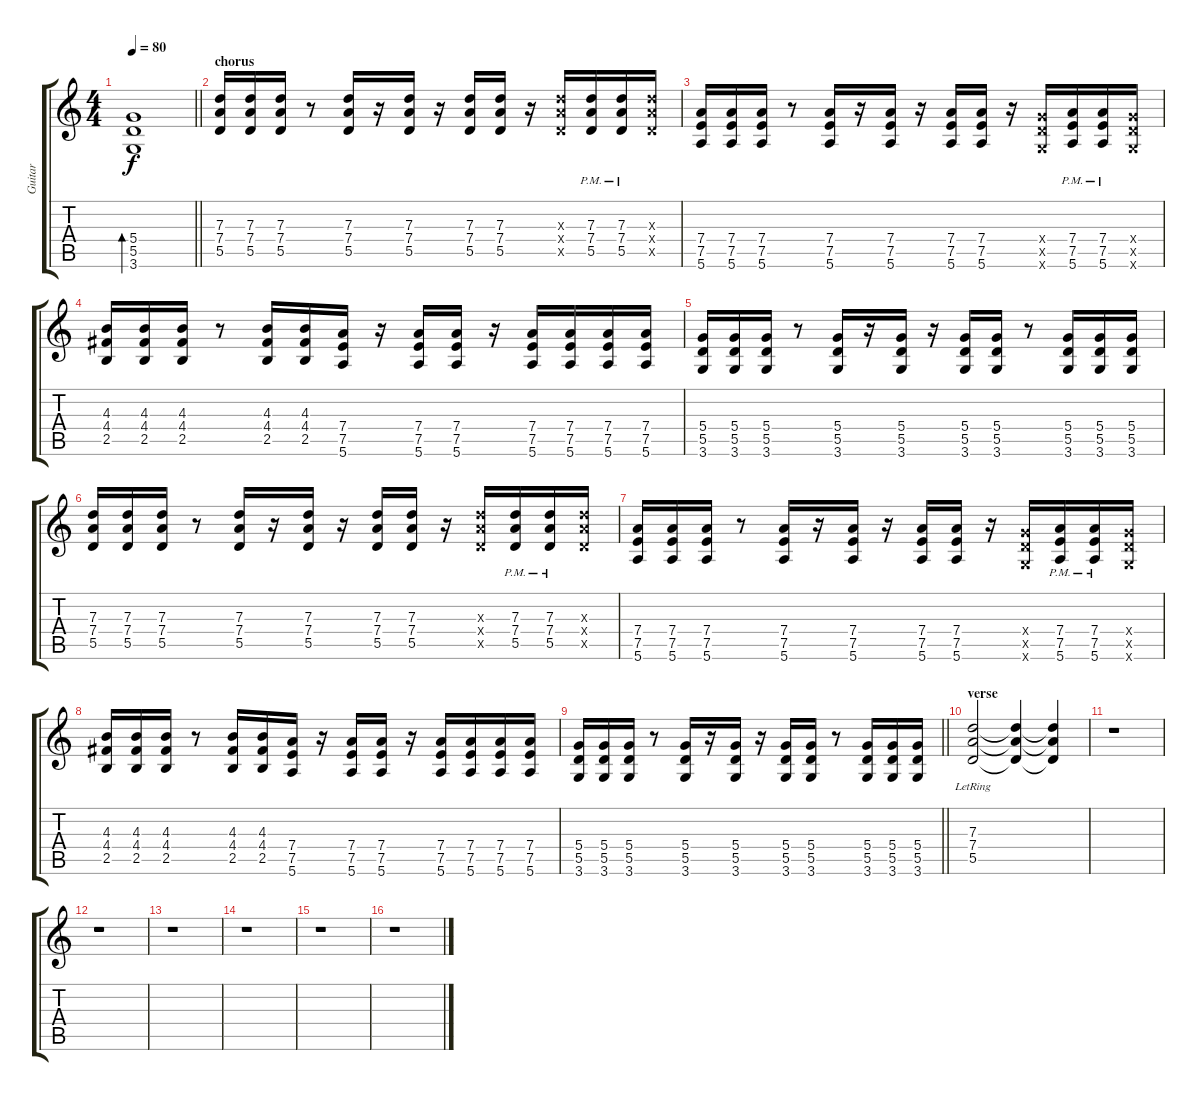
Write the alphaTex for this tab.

\track ("Guitar" "Guitar") {instrument distortionguitar}
\staff {score tabs}
\tuning (E4 B3 G3 D3 A2 E2) {hide}
\ts (4 4)
\tempo 80
\clef g2
\barLineRight lightlight
\ks c
(5.4 5.5 3.6).1{bd 120 dy f volume 12} |
\section ("" "chorus")
(7.3 7.4 5.5).16{volume 9} (7.3 7.4 5.5).16 (7.3 7.4 5.5).16 r.8 (7.3 7.4 5.5).16 r.16 (7.3 7.4 5.5).16 r.16 (7.3 7.4 5.5).16 (7.3 7.4 5.5).16 r.16 (7.3{x} 7.4{x} 5.5{x}).16 (7.3 7.4 5.5{pm}).16 (7.3 7.4 5.5{pm}).16 (7.3{x} 7.4{x} 5.5{x}).16 |
(7.4 7.5 5.6).16 (7.4 7.5 5.6).16 (7.4 7.5 5.6).16 r.8 (7.4 7.5 5.6).16 r.16 (7.4 7.5 5.6).16 r.16 (7.4 7.5 5.6).16 (7.4 7.5 5.6).16 r.16 (5.4{x} 5.5{x} 3.6{x}).16 (7.4 7.5 5.6{pm}).16 (7.4 7.5 5.6{pm}).16 (5.4{x} 5.5{x} 3.6{x}).16 |
(4.3 4.4 2.5).16 (4.3 4.4 2.5).16 (4.3 4.4 2.5).16 r.8 (4.3 4.4 2.5).16 (4.3 4.4 2.5).16 (7.4 7.5 5.6).16 r.16 (7.4 7.5 5.6).16 (7.4 7.5 5.6).16 r.16 (7.4 7.5 5.6).16 (7.4 7.5 5.6).16 (7.4 7.5 5.6).16 (7.4 7.5 5.6).16 |
(5.4 5.5 3.6).16 (5.4 5.5 3.6).16 (5.4 5.5 3.6).16 r.8 (5.4 5.5 3.6).16 r.16 (5.4 5.5 3.6).16 r.16 (5.4 5.5 3.6).16 (5.4 5.5 3.6).16 r.8 (5.4 5.5 3.6).16 (5.4 5.5 3.6).16 (5.4 5.5 3.6).16 |
(7.3 7.4 5.5).16 (7.3 7.4 5.5).16 (7.3 7.4 5.5).16 r.8 (7.3 7.4 5.5).16 r.16 (7.3 7.4 5.5).16 r.16 (7.3 7.4 5.5).16 (7.3 7.4 5.5).16 r.16 (7.3{x} 7.4{x} 5.5{x}).16 (7.3 7.4 5.5{pm}).16 (7.3 7.4 5.5{pm}).16 (7.3{x} 7.4{x} 5.5{x}).16 |
(7.4 7.5 5.6).16 (7.4 7.5 5.6).16 (7.4 7.5 5.6).16 r.8 (7.4 7.5 5.6).16 r.16 (7.4 7.5 5.6).16 r.16 (7.4 7.5 5.6).16 (7.4 7.5 5.6).16 r.16 (5.4{x} 5.5{x} 3.6{x}).16 (7.4 7.5 5.6{pm}).16 (7.4 7.5 5.6{pm}).16 (5.4{x} 5.5{x} 3.6{x}).16 |
(4.3 4.4 2.5).16 (4.3 4.4 2.5).16 (4.3 4.4 2.5).16 r.8 (4.3 4.4 2.5).16 (4.3 4.4 2.5).16 (7.4 7.5 5.6).16 r.16 (7.4 7.5 5.6).16 (7.4 7.5 5.6).16 r.16 (7.4 7.5 5.6).16 (7.4 7.5 5.6).16 (7.4 7.5 5.6).16 (7.4 7.5 5.6).16 |
\barLineRight lightlight
(5.4 5.5 3.6).16 (5.4 5.5 3.6).16 (5.4 5.5 3.6).16 r.8 (5.4 5.5 3.6).16 r.16 (5.4 5.5 3.6).16 r.16 (5.4 5.5 3.6).16 (5.4 5.5 3.6).16 r.8 (5.4 5.5 3.6).16 (5.4 5.5 3.6).16 (5.4 5.5 3.6).16 |
\section ("" "verse")
(7.3{lr} 7.4{lr} 5.5{lr}).2 (7.3{t} 7.4{t} 5.5{t}).4{volume 9} (7.3{t} 7.4{t} 5.5{t}).4{volume 7} |
r.1 |
r.1 |
r.1 |
r.1 |
r.1 |
r.1
